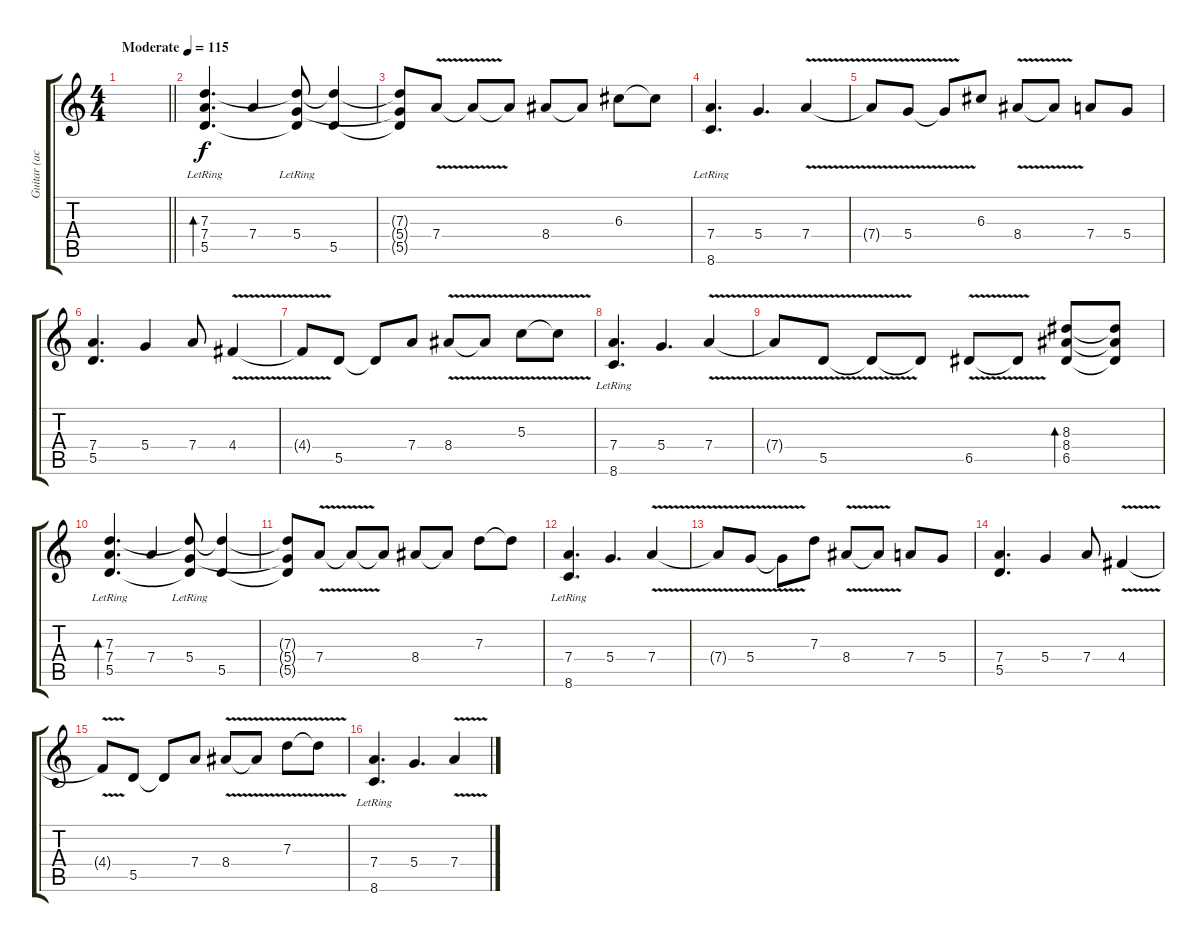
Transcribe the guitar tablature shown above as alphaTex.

\track ("Guitar (acoustic)" "Guitar (ac") {instrument acousticguitarsteel}
\staff {score tabs}
\tuning (E4 B3 G3 D3 A2 E2) {hide}
\ts (4 4)
\tempo (115 "Moderate")
\clef g2
\barLineRight lightlight
\ks c
|
\section ("" "")
(7.3{lr} 7.4 5.5{lr}).4{d bd 60} 7.4.4 (7.3{t} 5.4{lr} 5.5{t}).8 (7.3{t} 5.5).4 |
(7.3{t} 5.4{t} 5.5{t}).8 7.4{v}.8 7.4{t}.8 7.4{t}.8 8.4.8 8.4{t}.8 6.3.8 6.3{t}.8 |
(7.4 8.6{lr}).4{d} 5.4.4{d} 7.4{v}.4 |
7.4{t}.8 5.4{v}.8 5.4{t}.8 6.3.8 8.4{v}.8 8.4{t}.8 7.4.8 5.4.8 |
(7.4 5.5).4{d} 5.4.4 7.4.8 4.4{v}.4 |
4.4{t}.8 5.5.8 5.5{t}.8 7.4.8 8.4{v}.8 8.4{t}.8 5.3{v}.8 5.3{t}.8 |
(7.4 8.6{lr}).4{d} 5.4.4{d} 7.4{v}.4 |
7.4{t}.8 5.5{v}.8 5.5{t}.8 5.5{t}.8 6.5{v}.8 6.5{t}.8 (8.3 8.4 6.5).8{bd 60} (8.3{t} 8.4{t} 6.5{t}).8 |
(7.3{lr} 7.4 5.5{lr}).4{d bd 60} 7.4.4 (7.3{t} 5.4{lr} 5.5{t}).8 (7.3{t} 5.5).4 |
(7.3{t} 5.4{t} 5.5{t}).8 7.4{v}.8 7.4{t}.8 7.4{t}.8 8.4.8 8.4{t}.8 7.3.8 7.3{t}.8 |
(7.4 8.6{lr}).4{d} 5.4.4{d} 7.4{v}.4 |
7.4{t}.8 5.4{v}.8 5.4{t}.8 7.3.8 8.4{v}.8 8.4{t}.8 7.4.8 5.4.8 |
(7.4 5.5).4{d} 5.4.4 7.4.8 4.4{v}.4 |
4.4{t}.8 5.5.8 5.5{t}.8 7.4.8 8.4{v}.8 8.4{t}.8 7.3{v}.8 7.3{t}.8 |
(7.4 8.6{lr}).4{d} 5.4.4{d} 7.4{v}.4
